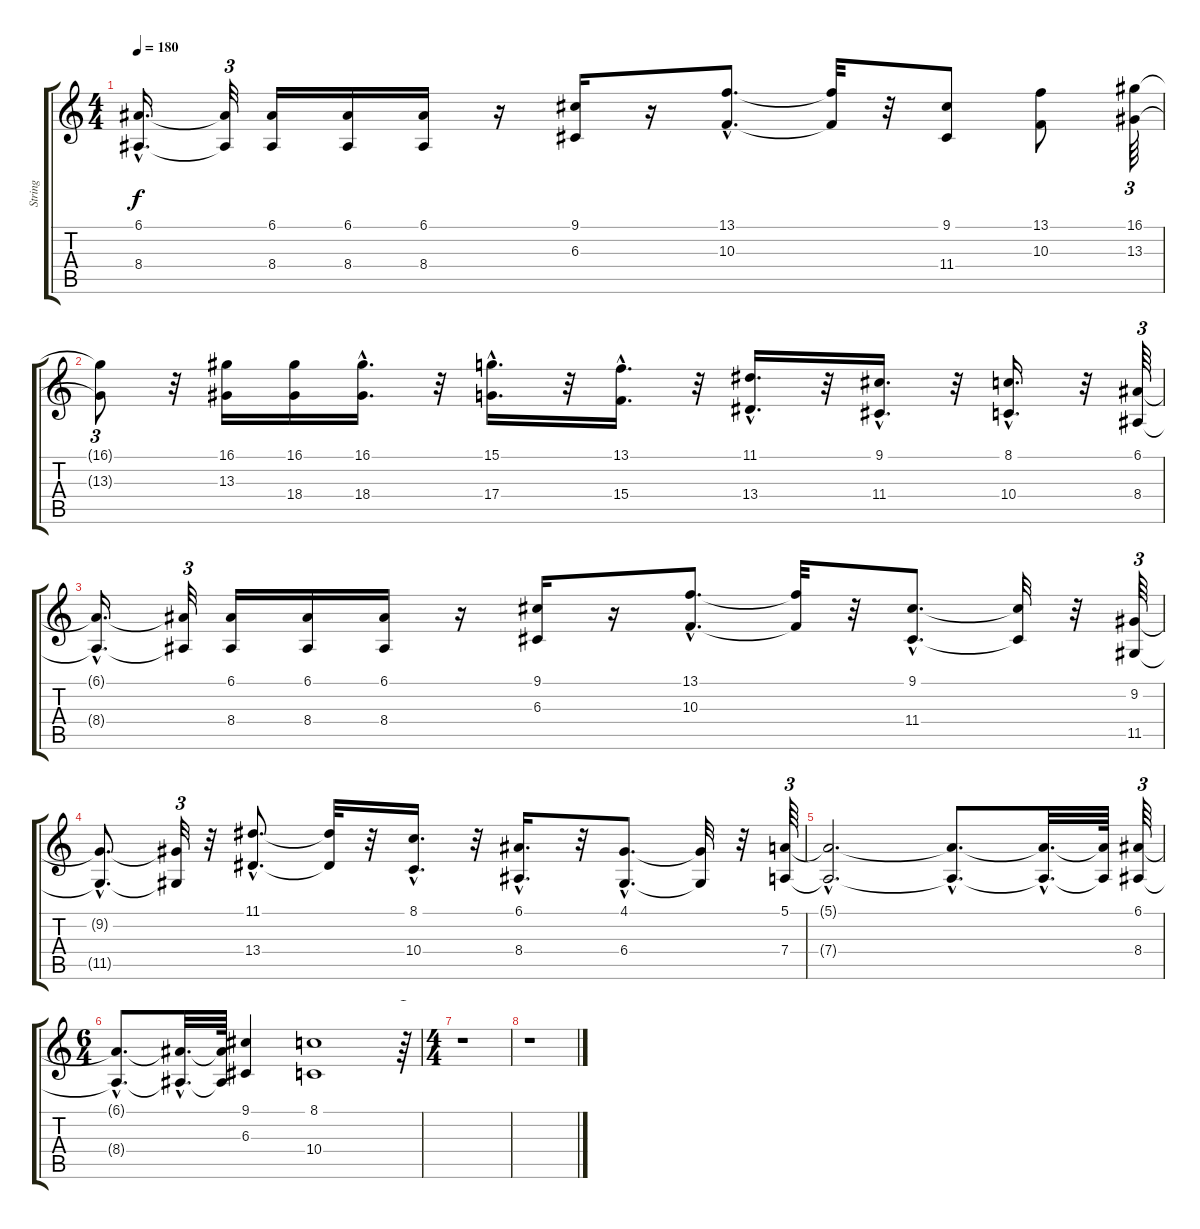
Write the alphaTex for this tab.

\track ("String" "String") {instrument stringensemble1}
\staff {score tabs}
\tuning (E4 B3 G3 D3 A2 E2) {hide}
\ts (4 4)
\tempo 180
\clef g2
\ks c
(6.1{hac t} 8.4{hac t}).16{d dy f} (6.1{t} 8.4{t}).32{tu (3 2)} (6.1 8.4).16 (6.1 8.4).16 (6.1 8.4).16 r.16 (9.1 6.3).16 r.16 (13.1{hac} 10.3{hac}).8{d} (13.1{t} 10.3{t}).32 r.32 (9.1 11.4).8 (13.1 10.3).8 (16.1 13.3).64{tu (3 2)} |
(16.1{t} 13.3{t}).8{tu (3 2)} r.32 (16.1 13.3).16 (16.1 18.4).16 (16.1{hac} 18.4{hac}).16{d} r.32 (15.1{hac} 17.4{hac}).16{d} r.32 (13.1{hac} 15.4{hac}).16{d} r.32 (11.1{hac} 13.4{hac}).16{d} r.32 (9.1{hac} 11.4{hac}).16{d} r.32 (8.1{hac} 10.4{hac}).16{d} r.32 (6.1 8.4).64{tu (3 2)} |
(6.1{hac t} 8.4{hac t}).16{d} (6.1{t} 8.4{t}).32{tu (3 2)} (6.1 8.4).16 (6.1 8.4).16 (6.1 8.4).16 r.16 (9.1 6.3).16 r.16 (13.1{hac} 10.3{hac}).8{d} (13.1{t} 10.3{t}).32 r.32 (9.1{hac} 11.4{hac}).8{d} (9.1{t} 11.4{t}).32 r.32 (9.2 11.5).64{tu (3 2)} |
(9.2{hac t} 11.5{hac t}).8{d} (9.2{t} 11.5{t}).32{tu (3 2)} r.32 (11.1{hac} 13.4{hac}).8{d} (11.1{t} 13.4{t}).32 r.32 (8.1{hac} 10.4{hac}).16{d} r.32 (6.1{hac} 8.4{hac}).16{d} r.32 (4.1{hac} 6.4{hac}).8{d} (4.1{t} 6.4{t}).32 r.32 (5.1 7.4).64{tu (3 2)} |
(5.1{hac t} 7.4{hac t}).2{d} (5.1{hac t} 7.4{hac t}).8{d} (5.1{hac t} 7.4{hac t}).32{d} (5.1{t} 7.4{t}).64 (6.1 8.4).64{tu (3 2)} |
\ts (6 4)
(6.1{hac t} 8.4{hac t}).8{d} (6.1{hac t} 8.4{hac t}).32{d} (6.1{t} 8.4{t}).64 (9.1 6.3).4 (8.1 10.4).1 r.64{tu (3 2)} |
\ts (4 4)
r.1 |
r.1
